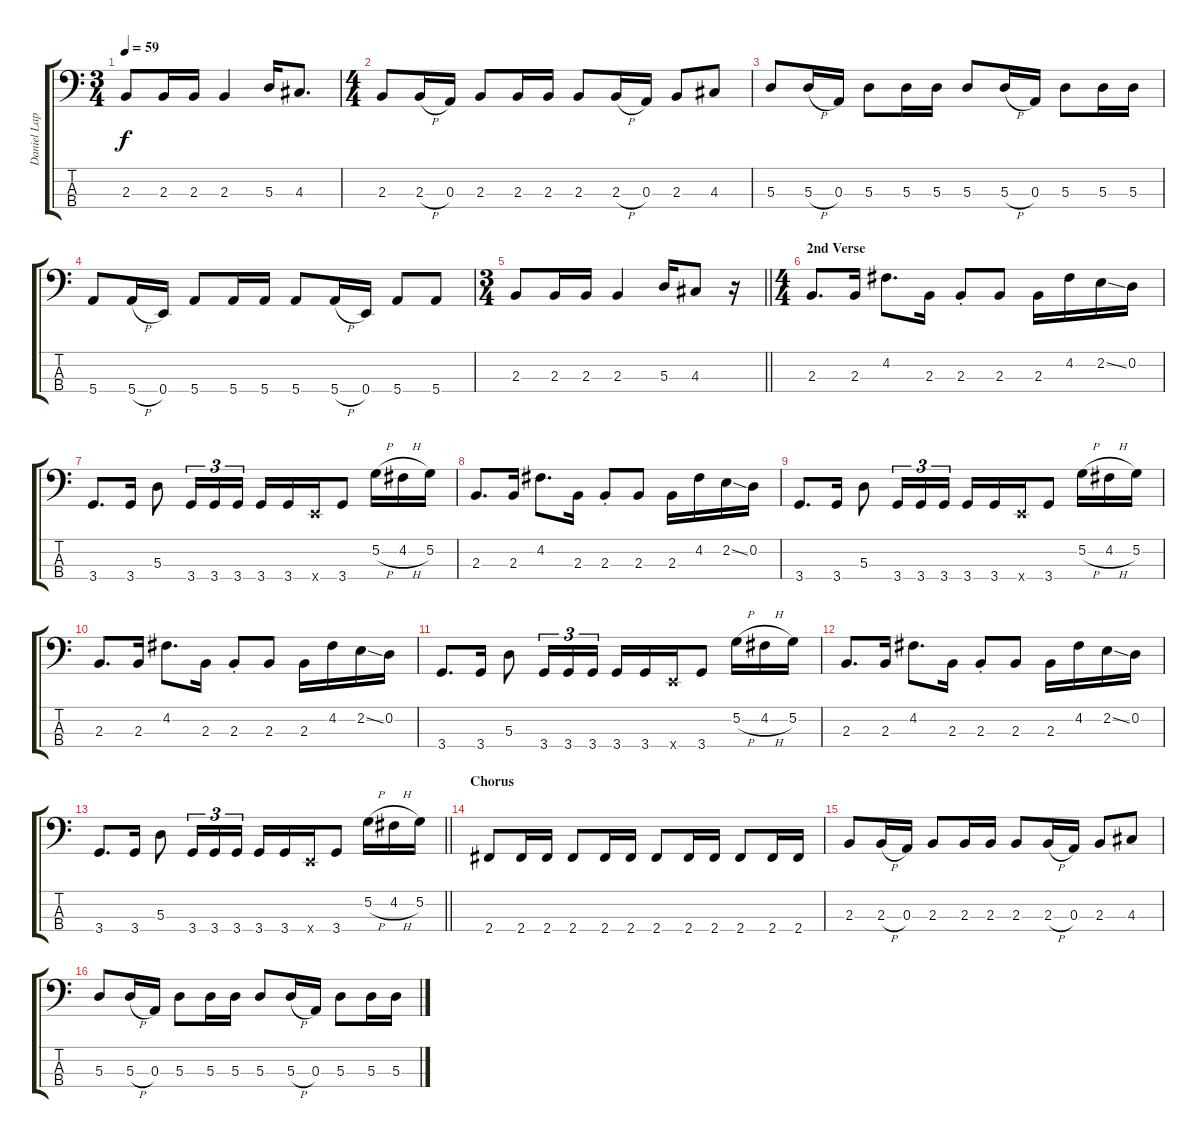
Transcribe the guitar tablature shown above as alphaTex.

\track ("Daniel Lapp" "Daniel Lap") {instrument electricbassfinger}
\staff {score tabs}
\tuning (G2 D2 A1 E1) {hide}
\ts (3 4)
\tempo 59
\clef f4
\ks c
2.3.8{dy f} 2.3.16 2.3.16 2.3.4 5.3.16 4.3.8{d} |
\ts (4 4)
2.3.8 2.3{h}.16 0.3.16 2.3.8 2.3.16 2.3.16 2.3.8 2.3{h}.16 0.3.16 2.3.8 4.3.8 |
5.3.8 5.3{h}.16 0.3.16 5.3.8 5.3.16 5.3.16 5.3.8 5.3{h}.16 0.3.16 5.3.8 5.3.16 5.3.16 |
5.4.8 5.4{h}.16 0.4.16 5.4.8 5.4.16 5.4.16 5.4.8 5.4{h}.16 0.4.16 5.4.8 5.4.8 |
\ts (3 4)
\barLineRight lightlight
2.3.8 2.3.16 2.3.16 2.3.4 5.3.16 4.3.8 r.16 |
\ts (4 4)
\section ("" "2nd Verse")
2.3.8{d} 2.3.16 4.2.8{d} 2.3.16 2.3{st}.8 2.3.8 2.3.16 4.2.16 2.2{ss}.16 0.2.16 |
3.4.8{d} 3.4.16 5.3.8 3.4.16{tu (3 2)} 3.4.16{tu (3 2)} 3.4.16{tu (3 2)} 3.4.16 3.4.16 0.4{x}.16 3.4.8 5.2{h}.16 4.2{h}.16 5.2.16 |
2.3.8{d} 2.3.16 4.2.8{d} 2.3.16 2.3{st}.8 2.3.8 2.3.16 4.2.16 2.2{ss}.16 0.2.16 |
3.4.8{d} 3.4.16 5.3.8 3.4.16{tu (3 2)} 3.4.16{tu (3 2)} 3.4.16{tu (3 2)} 3.4.16 3.4.16 0.4{x}.16 3.4.8 5.2{h}.16 4.2{h}.16 5.2.16 |
2.3.8{d} 2.3.16 4.2.8{d} 2.3.16 2.3{st}.8 2.3.8 2.3.16 4.2.16 2.2{ss}.16 0.2.16 |
3.4.8{d} 3.4.16 5.3.8 3.4.16{tu (3 2)} 3.4.16{tu (3 2)} 3.4.16{tu (3 2)} 3.4.16 3.4.16 0.4{x}.16 3.4.8 5.2{h}.16 4.2{h}.16 5.2.16 |
2.3.8{d} 2.3.16 4.2.8{d} 2.3.16 2.3{st}.8 2.3.8 2.3.16 4.2.16 2.2{ss}.16 0.2.16 |
\barLineRight lightlight
3.4.8{d} 3.4.16 5.3.8 3.4.16{tu (3 2)} 3.4.16{tu (3 2)} 3.4.16{tu (3 2)} 3.4.16 3.4.16 0.4{x}.16 3.4.8 5.2{h}.16 4.2{h}.16 5.2.16 |
\section ("" "Chorus")
2.4.8 2.4.16 2.4.16 2.4.8 2.4.16 2.4.16 2.4.8 2.4.16 2.4.16 2.4.8 2.4.16 2.4.16 |
2.3.8 2.3{h}.16 0.3.16 2.3.8 2.3.16 2.3.16 2.3.8 2.3{h}.16 0.3.16 2.3.8 4.3.8 |
5.3.8 5.3{h}.16 0.3.16 5.3.8 5.3.16 5.3.16 5.3.8 5.3{h}.16 0.3.16 5.3.8 5.3.16 5.3.16
